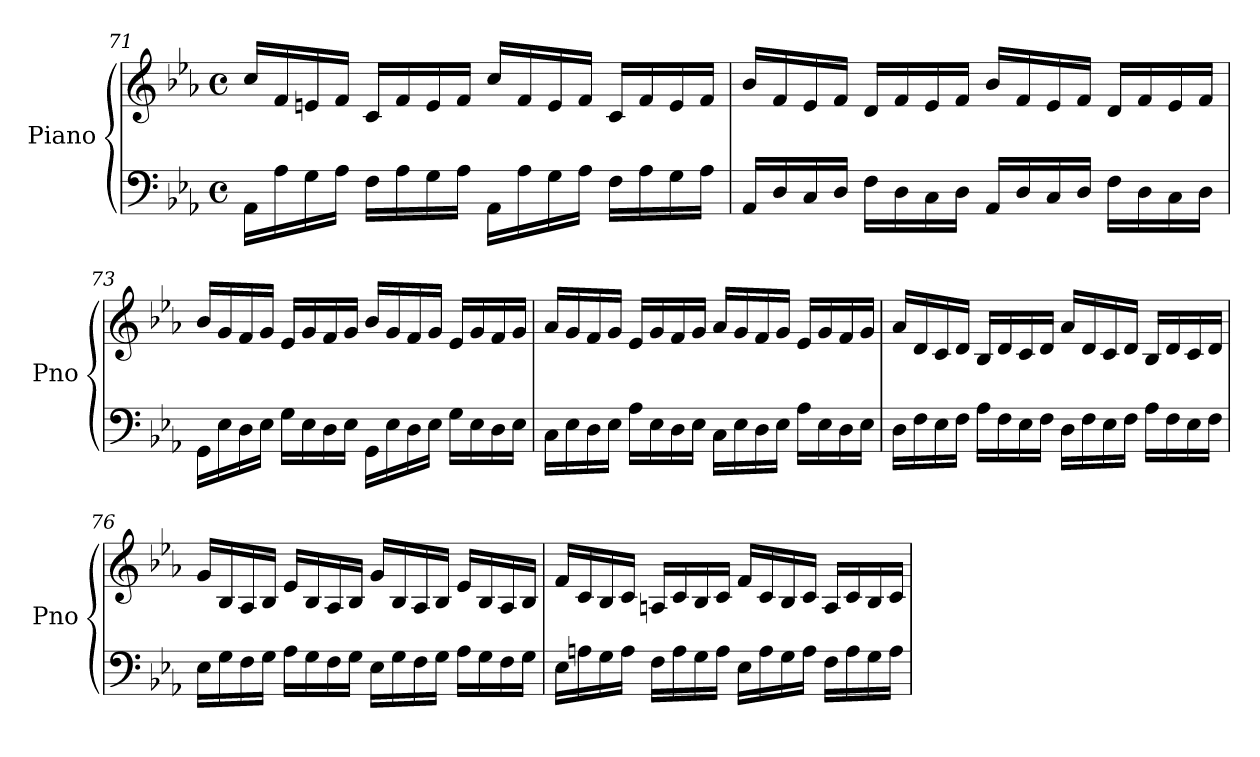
**kern	**kern
*part1	*part1
*staff2	*staff1
*I"Piano	*
*I'Pno	*
*clefF4	*clefG2
*k[b-e-a-]	*k[b-e-a-]
*E-:	*E-:
*M4/4	*M4/4
*met(c)	*met(c)
=71	=71
16AA-\LL	16cc/LL
16A-\	16f/
16G\	16en/
16A-\JJ	16f/JJ
16F\LL	16c/LL
16A-\	16f/
16G\	16e/
16A-\JJ	16f/JJ
16AA-\LL	16cc/LL
16A-\	16f/
16G\	16e/
16A-\JJ	16f/JJ
16F\LL	16c/LL
16A-\	16f/
16G\	16e/
16A-\JJ	16f/JJ
!!LO:LB:g=z
=72	=72
16AA-/LL	16b-/LL
16D/	16f/
16C/	16e-/
16D/JJ	16f/JJ
16F\LL	16d/LL
16D\	16f/
16C\	16e-/
16D\JJ	16f/JJ
16AA-/LL	16b-/LL
16D/	16f/
16C/	16e-/
16D/JJ	16f/JJ
16F\LL	16d/LL
16D\	16f/
16C\	16e-/
16D\JJ	16f/JJ
=73	=73
16GG\LL	16b-/LL
16E-\	16g/
16D\	16f/
16E-\JJ	16g/JJ
16G\LL	16e-/LL
16E-\	16g/
16D\	16f/
16E-\JJ	16g/JJ
16GG\LL	16b-/LL
16E-\	16g/
16D\	16f/
16E-\JJ	16g/JJ
16G\LL	16e-/LL
16E-\	16g/
16D\	16f/
16E-\JJ	16g/JJ
=74	=74
16C\LL	16a-/LL
16E-\	16g/
16D\	16f/
16E-\JJ	16g/JJ
16A-\LL	16e-/LL
16E-\	16g/
16D\	16f/
16E-\JJ	16g/JJ
16C\LL	16a-/LL
16E-\	16g/
16D\	16f/
16E-\JJ	16g/JJ
16A-\LL	16e-/LL
16E-\	16g/
16D\	16f/
16E-\JJ	16g/JJ
!!LO:LB:g=z
=75	=75
16D\LL	16a-/LL
16F\	16d/
16E-\	16c/
16F\JJ	16d/JJ
16A-\LL	16B-/LL
16F\	16d/
16E-\	16c/
16F\JJ	16d/JJ
16D\LL	16a-/LL
16F\	16d/
16E-\	16c/
16F\JJ	16d/JJ
16A-\LL	16B-/LL
16F\	16d/
16E-\	16c/
16F\JJ	16d/JJ
=76	=76
16E-\LL	16g/LL
16G\	16B-/
16F\	16A-/
16G\JJ	16B-/JJ
16A-\LL	16e-/LL
16G\	16B-/
16F\	16A-/
16G\JJ	16B-/JJ
16E-\LL	16g/LL
16G\	16B-/
16F\	16A-/
16G\JJ	16B-/JJ
16A-\LL	16e-/LL
16G\	16B-/
16F\	16A-/
16G\JJ	16B-/JJ
!!LO:LB:g=z
=77	=77
16E-\LL	16f/LL
16An\	16c/
16G\	16B-/
16A\JJ	16c/JJ
16F\LL	16An/LL
16A\	16c/
16G\	16B-/
16A\JJ	16c/JJ
16E-\LL	16f/LL
16A\	16c/
16G\	16B-/
16A\JJ	16c/JJ
16F\LL	16A/LL
16A\	16c/
16G\	16B-/
16A\JJ	16c/JJ
=	=
*-	*-
